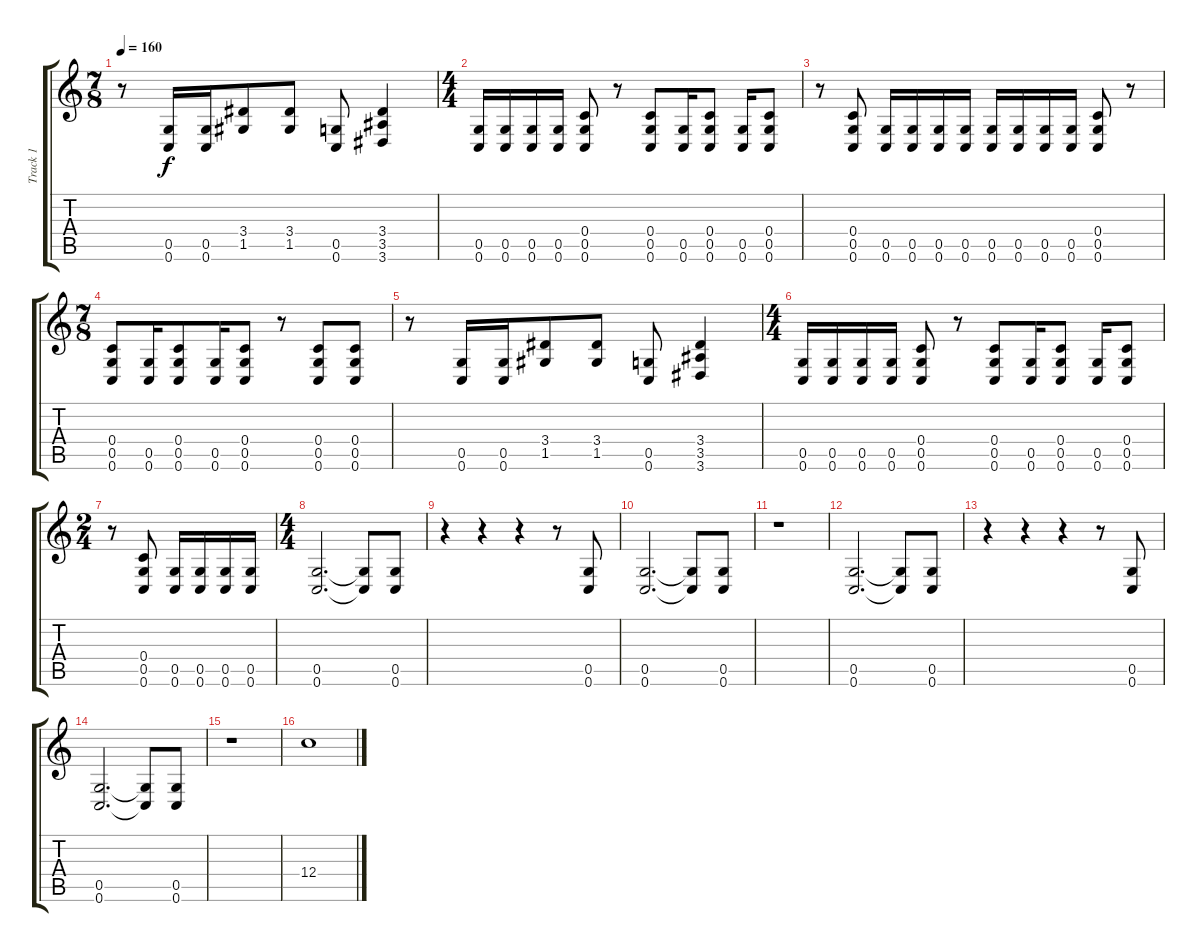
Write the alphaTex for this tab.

\track ("Track 1" "Track 1") {instrument distortionguitar}
\staff {score tabs}
\tuning (D4 A3 F3 C3 G2 C2) {hide}
\ts (7 8)
\tempo 160
\clef g2
\ks c
r.8{dy f} (0.5 0.6).16 (0.5 0.6).16 (3.4 1.5).8 (3.4 1.5).8 (0.5 0.6).8 (3.4 3.5 3.6).4 |
\ts (4 4)
(0.5 0.6).16 (0.5 0.6).16 (0.5 0.6).16 (0.5 0.6).16 (0.4 0.5 0.6).8 r.8 (0.4 0.5 0.6).8 (0.5 0.6).16 (0.4 0.5 0.6).8 (0.5 0.6).16 (0.4 0.5 0.6).8 |
r.8 (0.4 0.5 0.6).8 (0.5 0.6).16 (0.5 0.6).16 (0.5 0.6).16 (0.5 0.6).16 (0.5 0.6).16 (0.5 0.6).16 (0.5 0.6).16 (0.5 0.6).16 (0.4 0.5 0.6).8 r.8 |
\ts (7 8)
(0.4 0.5 0.6).8 (0.5 0.6).16 (0.4 0.5 0.6).8 (0.5 0.6).16 (0.4 0.5 0.6).8 r.8 (0.4 0.5 0.6).8 (0.4 0.5 0.6).8 |
r.8 (0.5 0.6).16 (0.5 0.6).16 (3.4 1.5).8 (3.4 1.5).8 (0.5 0.6).8 (3.4 3.5 3.6).4 |
\ts (4 4)
(0.5 0.6).16 (0.5 0.6).16 (0.5 0.6).16 (0.5 0.6).16 (0.4 0.5 0.6).8 r.8 (0.4 0.5 0.6).8 (0.5 0.6).16 (0.4 0.5 0.6).8 (0.5 0.6).16 (0.4 0.5 0.6).8 |
\ts (2 4)
r.8 (0.4 0.5 0.6).8 (0.5 0.6).16 (0.5 0.6).16 (0.5 0.6).16 (0.5 0.6).16 |
\ts (4 4)
(0.5 0.6).2{d} (0.5{t} 0.6{t}).8 (0.5 0.6).8 |
r.4 r.4 r.4 r.8 (0.5 0.6).8 |
(0.5 0.6).2{d} (0.5{t} 0.6{t}).8 (0.5 0.6).8 |
r.1 |
(0.5 0.6).2{d} (0.5{t} 0.6{t}).8 (0.5 0.6).8 |
r.4 r.4 r.4 r.8 (0.5 0.6).8 |
(0.5 0.6).2{d} (0.5{t} 0.6{t}).8 (0.5 0.6).8 |
r.1 |
12.4.1
